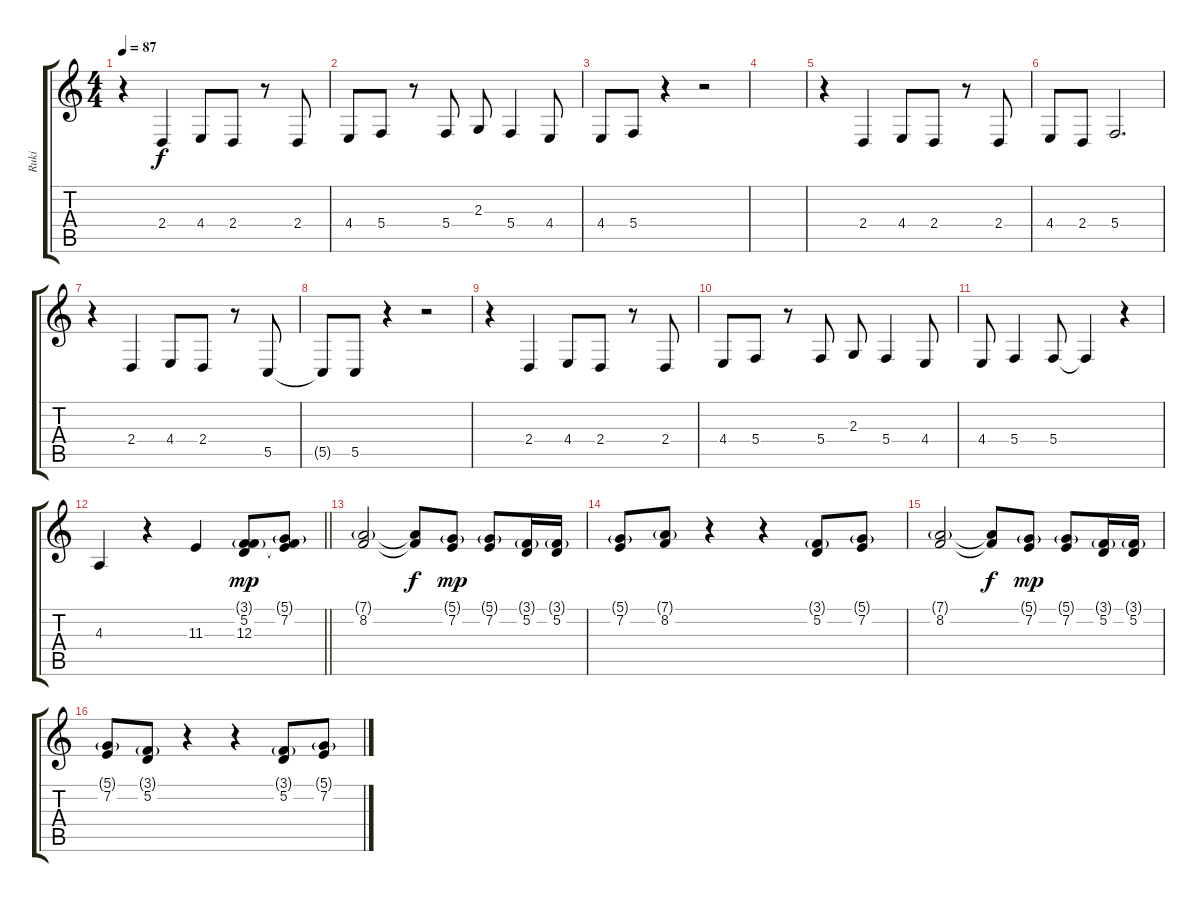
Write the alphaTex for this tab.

\track ("Ruki" "Ruki") {instrument lead6voice}
\staff {score tabs}
\tuning (D4 A3 F3 C3 G2 D2) {hide}
\ts (4 4)
\tempo 87
\clef g2
\ks c
r.4{dy f} 2.4.4 4.4.8 2.4.8 r.8 2.4.8 |
4.4.8 5.4.8 r.8 5.4.8 2.3.8 5.4.4 4.4.8 |
4.4.8 5.4.8 r.4 r.2 |
|
r.4 2.4.4 4.4.8 2.4.8 r.8 2.4.8 |
4.4.8 2.4.8 5.4.2{d} |
r.4 2.4.4 4.4.8 2.4.8 r.8 5.5.8 |
5.5{t}.8 5.5.8 r.4 r.2 |
r.4 2.4.4 4.4.8 2.4.8 r.8 2.4.8 |
4.4.8 5.4.8 r.8 5.4.8 2.3.8 5.4.4 4.4.8 |
4.4.8 5.4.4 5.4.8 5.4{t}.4 r.4 |
\barLineRight lightlight
4.3.4 r.4 11.3.4 (3.1{g} 5.2 12.3).8{dy mp volume 16} (5.1{g} 7.2 12.3{t}).8 |
(7.1{g} 8.2).2 (7.1{t} 8.2{t}).8{dy f} (5.1{g} 7.2).8{dy mp} (5.1{g} 7.2).8 (3.1{g} 5.2).16 (3.1{g} 5.2).16 |
(5.1{g} 7.2).8 (7.1{g} 8.2).8 r.4 r.4 (3.1{g} 5.2).8 (5.1{g} 7.2).8 |
(7.1{g} 8.2).2 (7.1{t} 8.2{t}).8{dy f} (5.1{g} 7.2).8{dy mp} (5.1{g} 7.2).8 (3.1{g} 5.2).16 (3.1{g} 5.2).16 |
(5.1{g} 7.2).8 (3.1{g} 5.2).8 r.4 r.4 (3.1{g} 5.2).8 (5.1{g} 7.2).8
